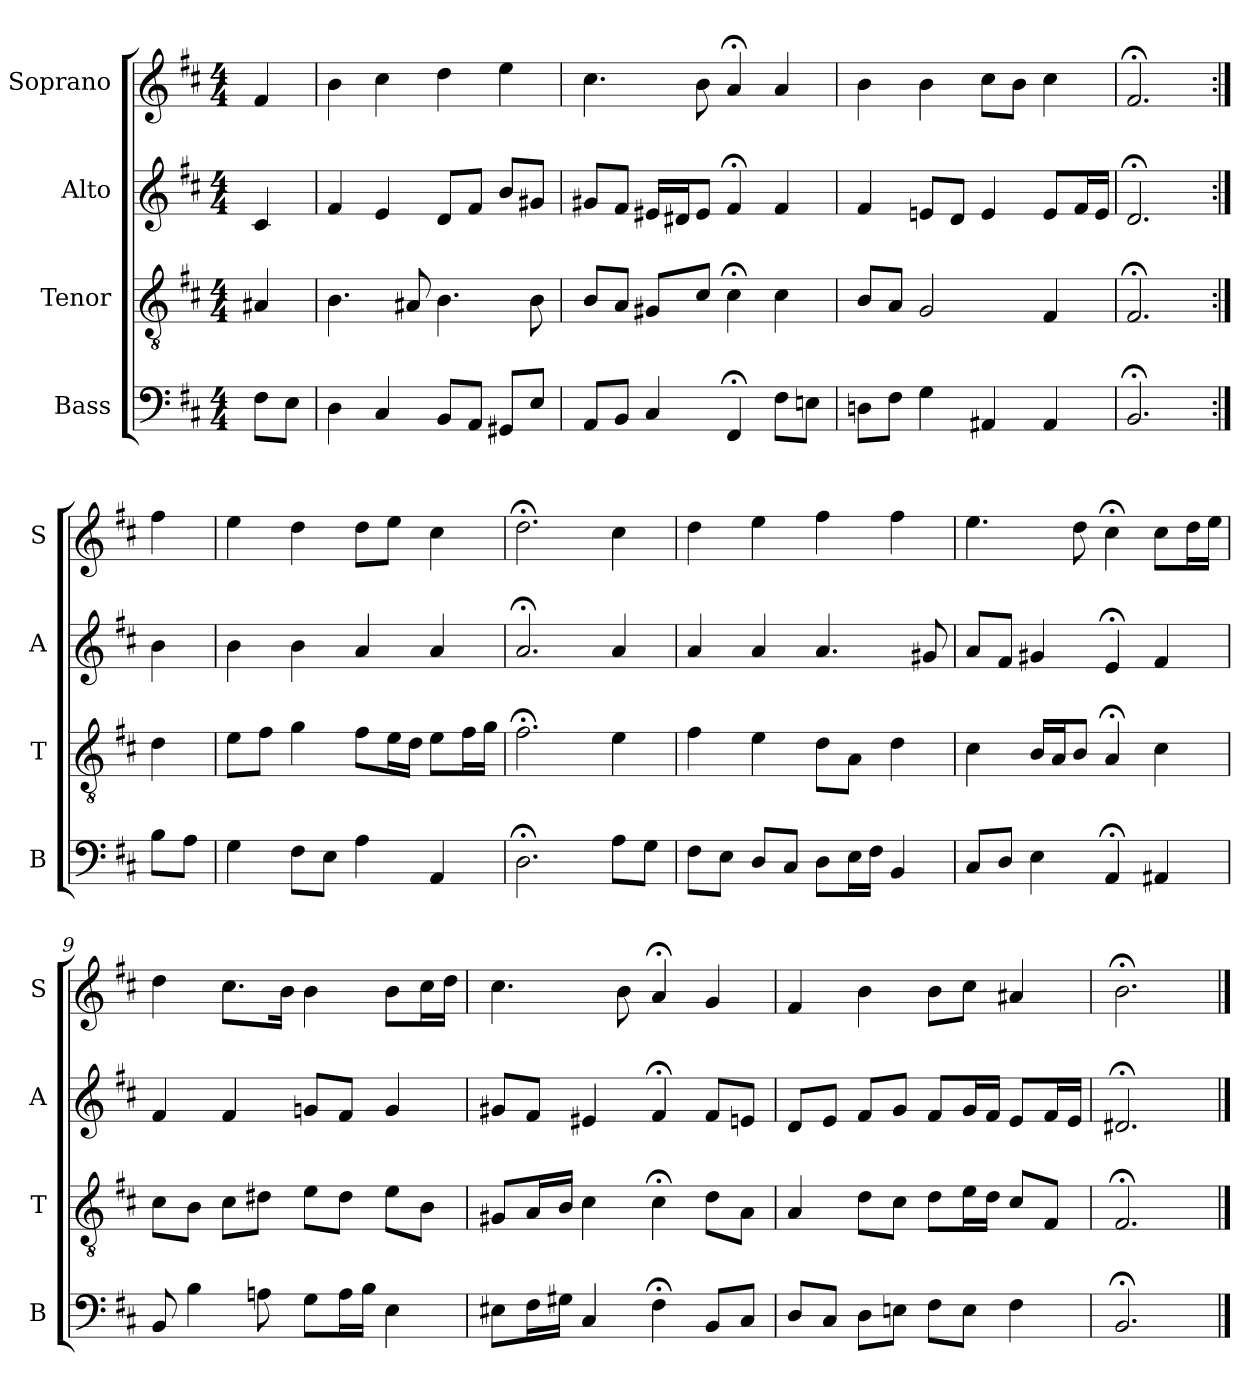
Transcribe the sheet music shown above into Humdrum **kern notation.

**kern	**kern	**kern	**kern
*part4	*part3	*part2	*part1
*staff4	*staff3	*staff2	*staff1
*I"Bass	*I"Tenor	*I"Alto	*I"Soprano
*I'B	*I'T	*I'A	*I'S
*clefF4	*clefGv2	*clefG2	*clefG2
*k[f#c#]	*k[f#c#]	*k[f#c#]	*k[f#c#]
*b:	*b:	*b:	*b:
*M4/4	*M4/4	*M4/4	*M4/4
*MM100	*MM100	*MM100	*MM100
=	=	=	=
8F#L	4A#X	4c#	4f#
8EJ	.	.	.
=1	=1	=1	=1
4D	4.B	4f#	4b
4C#	.	4e	4cc#
.	8A#X	.	.
8BBL	4.B	8dL	4dd
8AAJ	.	8f#J	.
8GG#XL	.	8bL	4ee
8EJ	8B	8g#XJ	.
=2	=2	=2	=2
8AAL	8BL	8g#XL	4.cc#
8BBJ	8AJ	8f#J	.
4C#	8G#XL	16e#XLL	.
.	.	16d#XJ	.
.	8c#J	8e#J	8b
4FF#;<	4c#;<	4f#;<	4a;<
8F#L	4c#	4f#	4a
8EnJ	.	.	.
=3	=3	=3	=3
8DnL	8BL	4f#	4b
8F#J	8AJ	.	.
4G	2G	8enL	4b
.	.	8dJ	.
4AA#X	.	4e	8cc#L
.	.	.	8bJ
4AA#	4F#	8eL	4cc#
.	.	16f#L	.
.	.	16eJJ	.
=4	=4	=4	=4
2.BB;<	2.F#;<	2.d;<	2.f#;<
=:|!	=:|!	=:|!	=:|!
8BL	4d	4b	4ff#
8AJ	.	.	.
=5	=5	=5	=5
4G	8eL	4b	4ee
.	8f#J	.	.
8F#L	4g	4b	4dd
8EJ	.	.	.
4A	8f#L	4a	8ddL
.	16eL	.	8eeJ
.	16dJJ	.	.
4AA	8eL	4a	4cc#
.	16f#L	.	.
.	16gJJ	.	.
=6	=6	=6	=6
2.D;<	2.f#;<	2.a;<	2.dd;<
8AL	4e	4a	4cc#
8GJ	.	.	.
=7	=7	=7	=7
8F#L	4f#	4a	4dd
8EJ	.	.	.
8DL	4e	4a	4ee
8C#J	.	.	.
8DL	8dL	4.a	4ff#
16EL	8AJ	.	.
16F#JJ	.	.	.
4BB	4d	.	4ff#
.	.	8g#X	.
=8	=8	=8	=8
8C#L	4c#	8aL	4.ee
8DJ	.	8f#J	.
4E	16BLL	4g#X	.
.	16AJ	.	.
.	8BJ	.	8dd
4AA;<	4A;<	4e;<	4cc#;<
4AA#X	4c#	4f#	8cc#L
.	.	.	16ddL
.	.	.	16eeJJ
=9	=9	=9	=9
8BB	8c#L	4f#	4dd
4B	8BJ	.	.
.	8c#L	4f#	8.cc#L
8An	8d#XJ	.	.
.	.	.	16bJk
8GL	8eL	8gnL	4b
16AL	8d#J	8f#J	.
16BJJ	.	.	.
4E	8eL	4g	8bL
.	8BJ	.	16cc#L
.	.	.	16ddJJ
=10	=10	=10	=10
8E#XL	8G#XL	8g#XL	4.cc#
16F#L	16AL	8f#J	.
16G#XJJ	16BJJ	.	.
4C#	4c#	4e#X	.
.	.	.	8b
4F#;<	4c#;<	4f#;<	4a;<
8BBL	8dL	8f#L	4g
8C#J	8AJ	8enJ	.
=11	=11	=11	=11
8DL	4A	8dL	4f#
8C#J	.	8eJ	.
8DL	8dL	8f#L	4b
8EnJ	8c#J	8gJ	.
8F#L	8dL	8f#L	8bL
8EJ	16eL	16gL	8cc#J
.	16dJJ	16f#JJ	.
4F#	8c#L	8eL	4a#X
.	8F#J	16f#L	.
.	.	16eJJ	.
=12	=12	=12	=12
2.BB;<	2.F#;<	2.d#X;<	2.b;<
==	==	==	==
*-	*-	*-	*-
